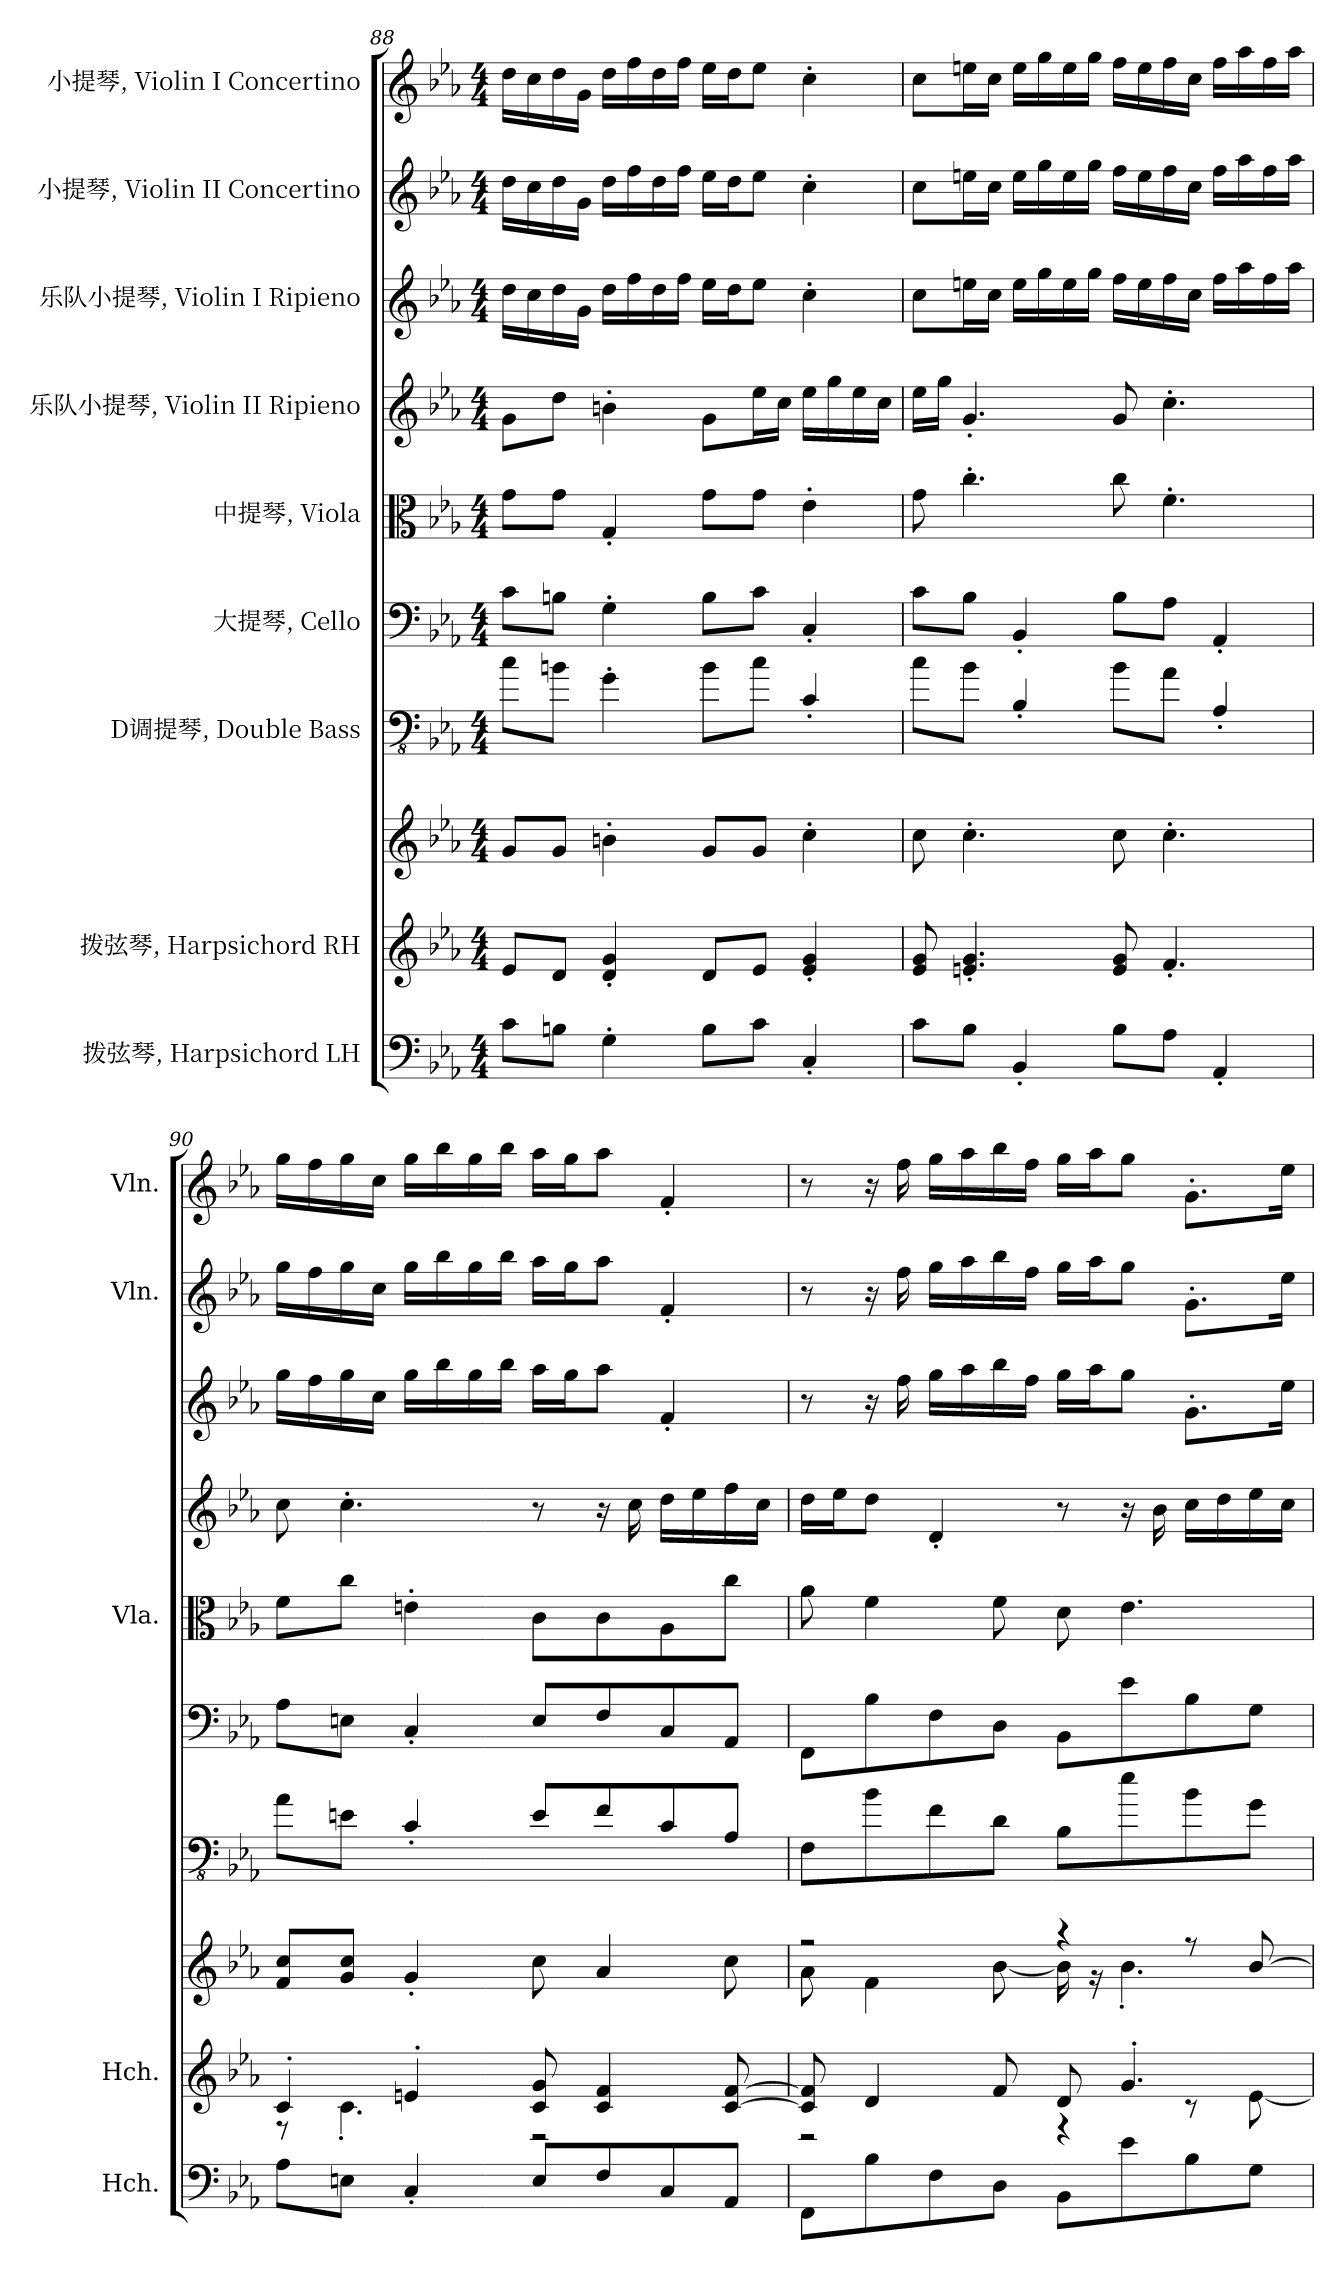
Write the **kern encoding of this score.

**kern	**kern	**kern	**kern	**kern	**kern	**kern	**kern	**kern	**kern
*part9	*part8	*part8	*part7	*part6	*part5	*part4	*part3	*part2	*part1
*staff10	*staff9	*staff8	*staff7	*staff6	*staff5	*staff4	*staff3	*staff2	*staff1
*I"拨弦琴, Harpsichord LH	*I"拨弦琴, Harpsichord RH	*	*I"D调提琴, Double Bass	*I"大提琴, Cello	*I"中提琴, Viola	*I"乐队小提琴, Violin II Ripieno	*I"乐队小提琴, Violin I Ripieno	*I"小提琴, Violin II Concertino	*I"小提琴, Violin I Concertino
*I'Hch.	*I'Hch.	*	*	*	*I'Vla.	*	*	*I'Vln.	*I'Vln.
*clefF4	*clefG2	*clefG2	*clefFv4	*clefF4	*clefC3	*clefG2	*clefG2	*clefG2	*clefG2
*	*	*	*ITrd7c12	*	*	*	*	*	*
*k[b-e-a-]	*k[b-e-a-]	*k[b-e-a-]	*k[b-e-a-]	*k[b-e-a-]	*k[b-e-a-]	*k[b-e-a-]	*k[b-e-a-]	*k[b-e-a-]	*k[b-e-a-]
*M4/4	*M4/4	*M4/4	*M4/4	*M4/4	*M4/4	*M4/4	*M4/4	*M4/4	*M4/4
=88	=88	=88	=88	=88	=88	=88	=88	=88	=88
8c\L	8e-/L	8g/L	8C\L	8c\L	8g\L	8g\L	16dd\LL	16dd\LL	16dd\LL
.	.	.	.	.	.	.	16cc\	16cc\	16cc\
8Bn\J	8d/J	8g/J	8BBn\J	8Bn\J	8g\J	8dd\J	16dd\	16dd\	16dd\
.	.	.	.	.	.	.	16g\JJ	16g\JJ	16g\JJ
4G'\	4d/' 4g/'	4bn'\	4GG'\	4G'\	4G'/	4bn'\	16dd\LL	16dd\LL	16dd\LL
.	.	.	.	.	.	.	16ff\	16ff\	16ff\
.	.	.	.	.	.	.	16dd\	16dd\	16dd\
.	.	.	.	.	.	.	16ff\JJ	16ff\JJ	16ff\JJ
8B\L	8d/L	8g/L	8BB\L	8B\L	8g\L	8g\L	16ee-\LL	16ee-\LL	16ee-\LL
.	.	.	.	.	.	.	16dd\J	16dd\J	16dd\J
8c\J	8e-/J	8g/J	8C\J	8c\J	8g\J	16ee-\L	8ee-\J	8ee-\J	8ee-\J
.	.	.	.	.	.	16cc\JJ	.	.	.
4C'/	4e-/' 4g/'	4cc'\	4CC'/	4C'/	4e-'\	16ee-\LL	4cc'\	4cc'\	4cc'\
.	.	.	.	.	.	16gg\	.	.	.
.	.	.	.	.	.	16ee-\	.	.	.
.	.	.	.	.	.	16cc\JJ	.	.	.
!!LO:PB:g=z
=89	=89	=89	=89	=89	=89	=89	=89	=89	=89
8c\L	8e-/ 8g/	8cc\	8C\L	8c\L	8g\	16ee-\LL	8cc\L	8cc\L	8cc\L
.	.	.	.	.	.	16gg\JJ	.	.	.
8B-\J	4.en/' 4.g/'	4.cc'\	8BB-\J	8B-\J	4.cc'\	4.g'/	16een\L	16een\L	16een\L
.	.	.	.	.	.	.	16cc\JJ	16cc\JJ	16cc\JJ
4BB-'/	.	.	4BBB-'/	4BB-'/	.	.	16ee\LL	16ee\LL	16ee\LL
.	.	.	.	.	.	.	16gg\	16gg\	16gg\
.	.	.	.	.	.	.	16ee\	16ee\	16ee\
.	.	.	.	.	.	.	16gg\JJ	16gg\JJ	16gg\JJ
8B-\L	8e/ 8g/	8cc\	8BB-\L	8B-\L	8cc\	8g/	16ff\LL	16ff\LL	16ff\LL
.	.	.	.	.	.	.	16ee\	16ee\	16ee\
8A-\J	4.f'/	4.cc'\	8AA-\J	8A-\J	4.f'\	4.cc'\	16ff\	16ff\	16ff\
.	.	.	.	.	.	.	16cc\JJ	16cc\JJ	16cc\JJ
4AA-'/	.	.	4AAA-'/	4AA-'/	.	.	16ff\LL	16ff\LL	16ff\LL
.	.	.	.	.	.	.	16aa-\	16aa-\	16aa-\
.	.	.	.	.	.	.	16ff\	16ff\	16ff\
.	.	.	.	.	.	.	16aa-\JJ	16aa-\JJ	16aa-\JJ
=90	=90	=90	=90	=90	=90	=90	=90	=90	=90
*	*^	*	*	*	*	*	*	*	*
8A-\L	4c'/	8r	8f/ 8cc/L	8AA-\L	8A-\L	8f\L	8cc\	16gg\LL	16gg\LL	16gg\LL
.	.	.	.	.	.	.	.	16ff\	16ff\	16ff\
8En\J	.	4.c'\	8g/ 8cc/J	8EEn\J	8En\J	8cc\J	4.cc'\	16gg\	16gg\	16gg\
.	.	.	.	.	.	.	.	16cc\JJ	16cc\JJ	16cc\JJ
4C'/	4en'/	.	4g'/	4CC'/	4C'/	4en'\	.	16gg\LL	16gg\LL	16gg\LL
.	.	.	.	.	.	.	.	16bb-\	16bb-\	16bb-\
.	.	.	.	.	.	.	.	16gg\	16gg\	16gg\
.	.	.	.	.	.	.	.	16bb-\JJ	16bb-\JJ	16bb-\JJ
8E/L	8c/ 8g/	2r	8cc\	8EE/L	8E/L	8c\L	8r	16aa-\LL	16aa-\LL	16aa-\LL
.	.	.	.	.	.	.	.	16gg\J	16gg\J	16gg\J
8F/	4c/ 4f/	.	4a-/	8FF/	8F/	8c\	16r	8aa-\J	8aa-\J	8aa-\J
.	.	.	.	.	.	.	16cc\	.	.	.
8C/	.	.	.	8CC/	8C/	8A-\	16dd\LL	4f'/	4f'/	4f'/
.	.	.	.	.	.	.	16ee-\	.	.	.
8AA-/J	[8c/ [8f/	.	8cc\	8AAA-/J	8AA-/J	8cc\J	16ff\	.	.	.
.	.	.	.	.	.	.	16cc\JJ	.	.	.
!!LO:PB:g=z
=91	=91	=91	=91	=91	=91	=91	=91	=91	=91	=91
*	*	*	*^	*	*	*	*	*	*	*
8FF\L	8c/] 8f/]	2r	2r	8a-\	8FFF\L	8FF\L	8a-\	16dd\LL	8r	8r	8r
.	.	.	.	.	.	.	.	16ee-\J	.	.	.
8B-\	4d/	.	.	4f\	8BB-\	8B-\	4f\	8dd\J	16r	16r	16r
.	.	.	.	.	.	.	.	.	16ff\	16ff\	16ff\
8F\	.	.	.	.	8FF\	8F\	.	4d'/	16gg\LL	16gg\LL	16gg\LL
.	.	.	.	.	.	.	.	.	16aa-\	16aa-\	16aa-\
8D\J	8f/	.	.	[8b-\	8DD\J	8D\J	8f\	.	16bb-\	16bb-\	16bb-\
.	.	.	.	.	.	.	.	.	16ff\JJ	16ff\JJ	16ff\JJ
8BB-\L	8d/	4r	4r	16b-\]	8BBB-\L	8BB-\L	8d\	8r	16gg\LL	16gg\LL	16gg\LL
.	.	.	.	16r	.	.	.	.	16aa-\J	16aa-\J	16aa-\J
8e-\	4.g'/	.	.	4.b-'\	8E-\	8e-\	4.e-\	16r	8gg\J	8gg\J	8gg\J
.	.	.	.	.	.	.	.	16b-\	.	.	.
8B-\	.	8r	8r	.	8BB-\	8B-\	.	16cc\LL	8.g'\L	8.g'\L	8.g'\L
.	.	.	.	.	.	.	.	16dd\	.	.	.
8G\J	.	[8e-\	[8b-/	.	8GG\J	8G\J	.	16ee-\	.	.	.
.	.	.	.	.	.	.	.	16cc\JJ	16ee-\Jk	16ee-\Jk	16ee-\Jk
*	*v	*v	*	*	*	*	*	*	*	*	*
*	*	*v	*v	*	*	*	*	*	*	*
=	=	=	=	=	=	=	=	=	=
*-	*-	*-	*-	*-	*-	*-	*-	*-	*-
